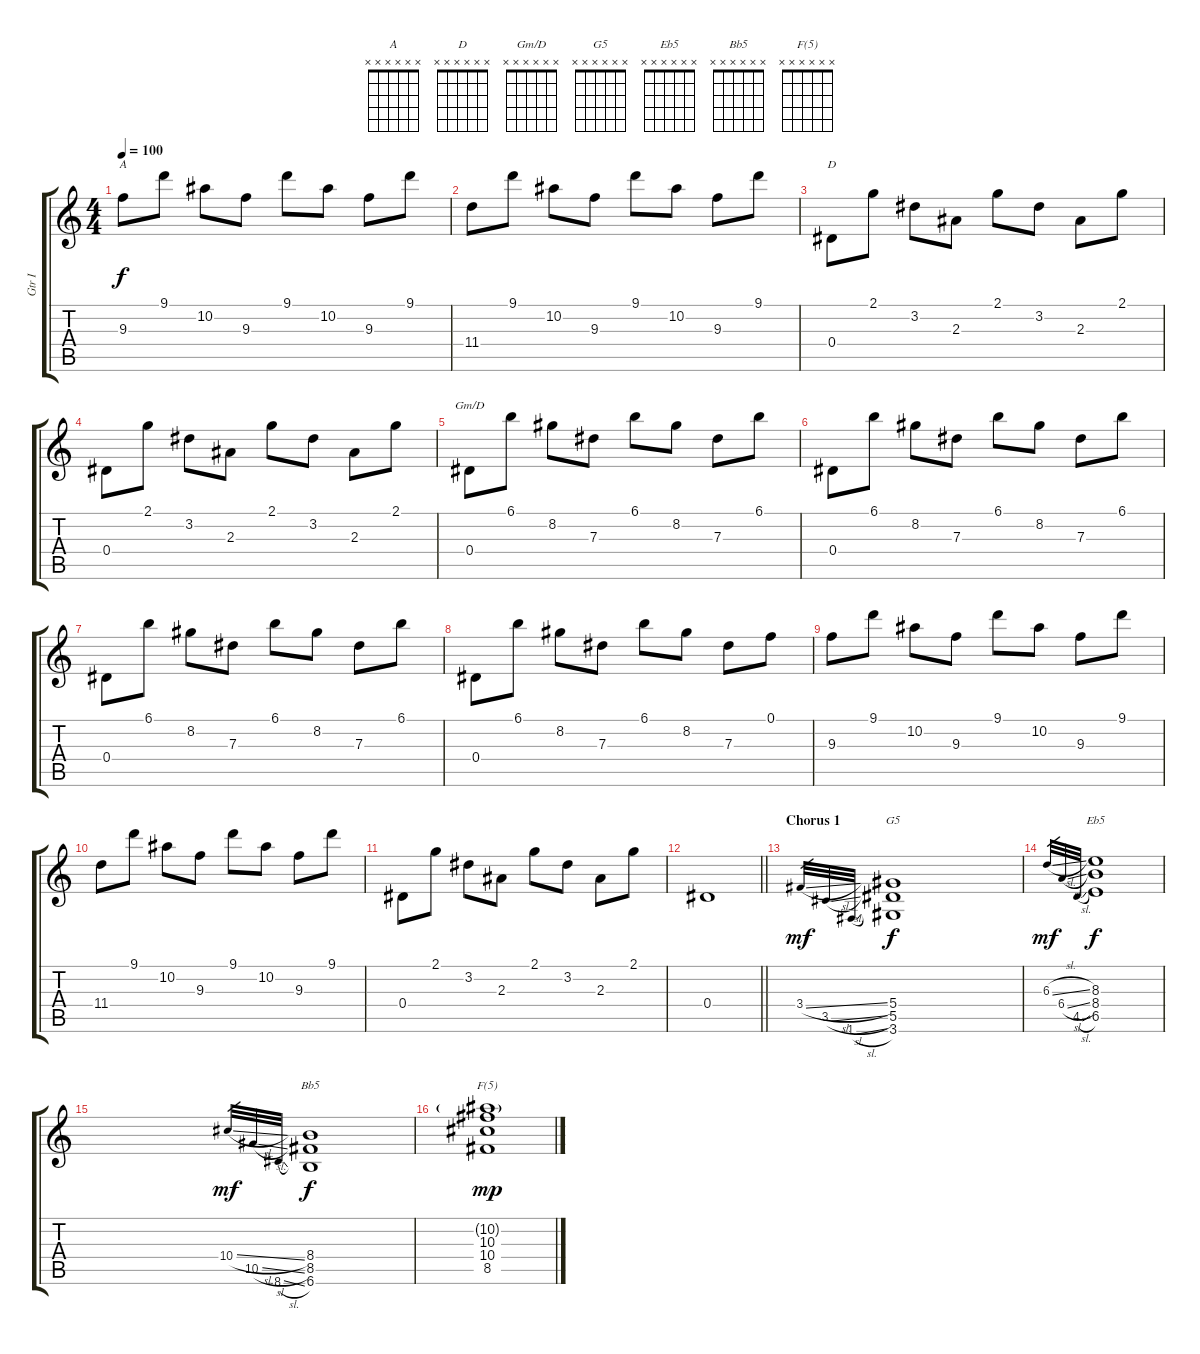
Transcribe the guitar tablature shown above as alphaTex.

\track ("Gtr I" "Gtr I") {instrument overdrivenguitar}
\staff {score tabs}
\tuning (F4 C4 Ab3 Eb3 Bb2 F2) {hide}
\chord ("A" x x x x x x)
\chord ("D" x x x x x x)
\chord ("Gm/D" x x x x x x)
\chord ("G5" x x x x x x)
\chord ("Eb5" x x x x x x)
\chord ("Bb5" x x x x x x)
\chord ("F(5)" x x x x x x)
\ts (4 4)
\tempo 100
\clef g2
\ks c
9.3.8{ch "A" dy f} 9.1.8 10.2.8 9.3.8 9.1.8 10.2.8 9.3.8 9.1.8 |
11.4.8 9.1.8 10.2.8 9.3.8 9.1.8 10.2.8 9.3.8 9.1.8 |
0.4.8{ch "D"} 2.1.8 3.2.8 2.3.8 2.1.8 3.2.8 2.3.8 2.1.8 |
0.4.8 2.1.8 3.2.8 2.3.8 2.1.8 3.2.8 2.3.8 2.1.8 |
0.4.8{ch "Gm/D"} 6.1.8 8.2.8 7.3.8 6.1.8 8.2.8 7.3.8 6.1.8 |
0.4.8 6.1.8 8.2.8 7.3.8 6.1.8 8.2.8 7.3.8 6.1.8 |
0.4.8 6.1.8 8.2.8 7.3.8 6.1.8 8.2.8 7.3.8 6.1.8 |
0.4.8 6.1.8 8.2.8 7.3.8 6.1.8 8.2.8 7.3.8 0.1.8 |
9.3.8 9.1.8 10.2.8 9.3.8 9.1.8 10.2.8 9.3.8 9.1.8 |
11.4.8 9.1.8 10.2.8 9.3.8 9.1.8 10.2.8 9.3.8 9.1.8 |
0.4.8 2.1.8 3.2.8 2.3.8 2.1.8 3.2.8 2.3.8 2.1.8 |
\barLineRight lightlight
0.4.1{volume 5} |
\section ("" "Chorus 1")
3.4{sl}.32{gr dy mf} 3.5{sl}.32{gr} 1.6{sl}.32{gr} (5.4 5.5 3.6).1{ch "G5" dy f volume 10 instrument overdrivenguitar} |
6.3{sl}.32{gr dy mf} 6.4{sl}.32{gr} 4.5{sl}.32{gr} (8.3 8.4 6.5).1{ch "Eb5" dy f} |
10.4{sl}.32{gr dy mf} 10.5{sl}.32{gr} 8.6{sl}.32{gr} (8.4 8.5 6.6).1{ch "Bb5" dy f} |
(10.2{g} 10.3 10.4 8.5).1{ch "F(5)" dy mp}
